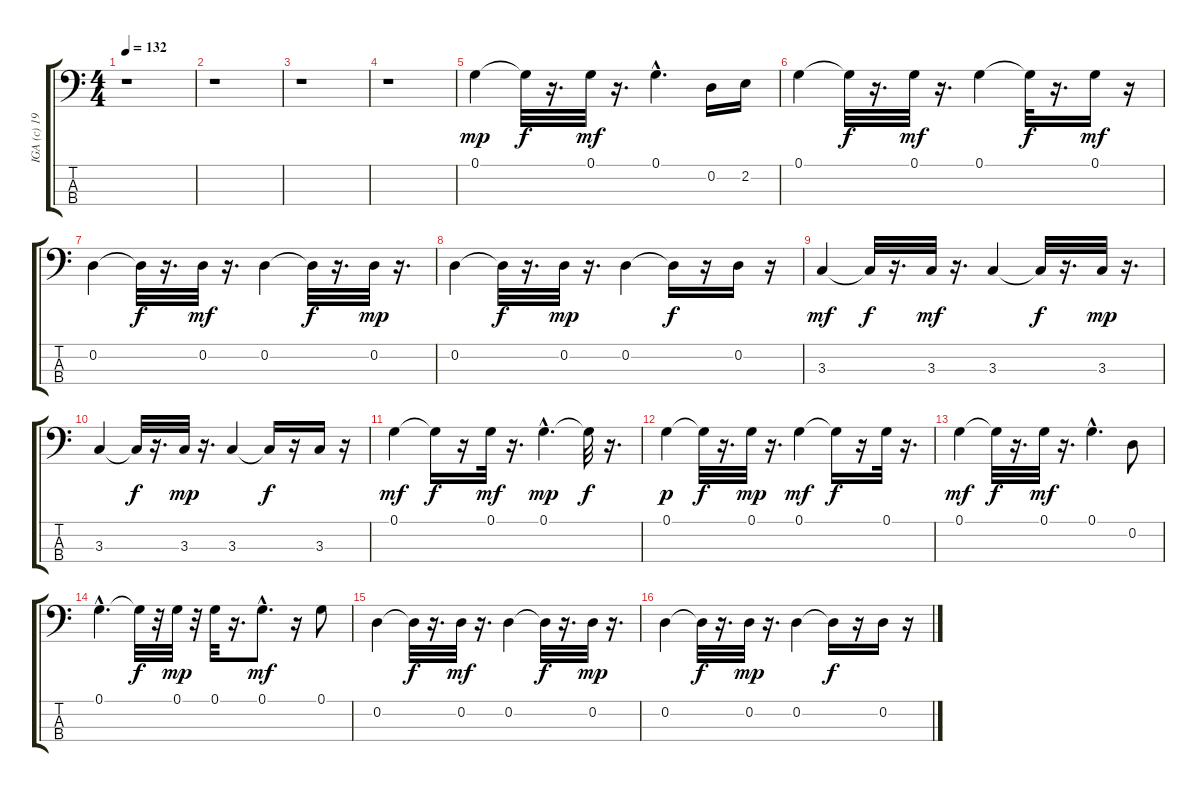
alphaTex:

\track ("IGA (c) 1999" "IGA (c) 19") {instrument fretlessbass}
\staff {score tabs}
\tuning (G2 D2 A1 E1) {hide}
\ts (4 4)
\tempo 132
\clef f4
\ks c
r.1{dy mp instrument fretlessbass} |
r.1 |
r.1 |
r.1 |
0.1.4 0.1{t}.32{dy f} r.16{d} 0.1.32{dy mf} r.16{d} 0.1{hac}.4{d} 0.2.16 2.2.16 |
0.1.4 0.1{t}.32{dy f} r.16{d} 0.1.32{dy mf} r.16{d} 0.1.4 0.1{t}.32{dy f} r.16{d} 0.1.16{dy mf} r.16 |
0.2.4 0.2{t}.32{dy f} r.16{d} 0.2.32{dy mf} r.16{d} 0.2.4 0.2{t}.32{dy f} r.16{d} 0.2.32{dy mp} r.16{d} |
0.2.4 0.2{t}.32{dy f} r.16{d} 0.2.32{dy mp} r.16{d} 0.2.4 0.2{t}.16{dy f} r.16 0.2.16 r.16 |
3.3.4{dy mf} 3.3{t}.32{dy f} r.16{d} 3.3.32{dy mf} r.16{d} 3.3.4 3.3{t}.32{dy f} r.16{d} 3.3.32{dy mp} r.16{d} |
3.3.4 3.3{t}.32{dy f} r.16{d} 3.3.32{dy mp} r.16{d} 3.3.4 3.3{t}.16{dy f} r.16 3.3.16 r.16 |
0.1.4{dy mf} 0.1{t}.16{dy f} r.16 0.1.32{dy mf} r.16{d} 0.1{hac}.4{d dy mp} 0.1{t}.32{dy f} r.16{d} |
0.1.4{dy p} 0.1{t}.32{dy f} r.16{d} 0.1.32{dy mp} r.16{d} 0.1.4{dy mf} 0.1{t}.16{dy f} r.16 0.1.32 r.16{d} |
0.1.4{dy mf} 0.1{t}.32{dy f} r.16{d} 0.1.32{dy mf} r.16{d} 0.1{hac}.4{d} 0.2.8 |
0.1{hac}.4{d} 0.1{t}.32{dy f} r.32 0.1.32{dy mp} r.32 0.1.32 r.16{d} 0.1{hac}.8{d dy mf} r.16 0.1.8 |
0.2.4 0.2{t}.32{dy f} r.16{d} 0.2.32{dy mf} r.16{d} 0.2.4 0.2{t}.32{dy f} r.16{d} 0.2.32{dy mp} r.16{d} |
0.2.4 0.2{t}.32{dy f} r.16{d} 0.2.32{dy mp} r.16{d} 0.2.4 0.2{t}.16{dy f} r.16 0.2.16 r.16
